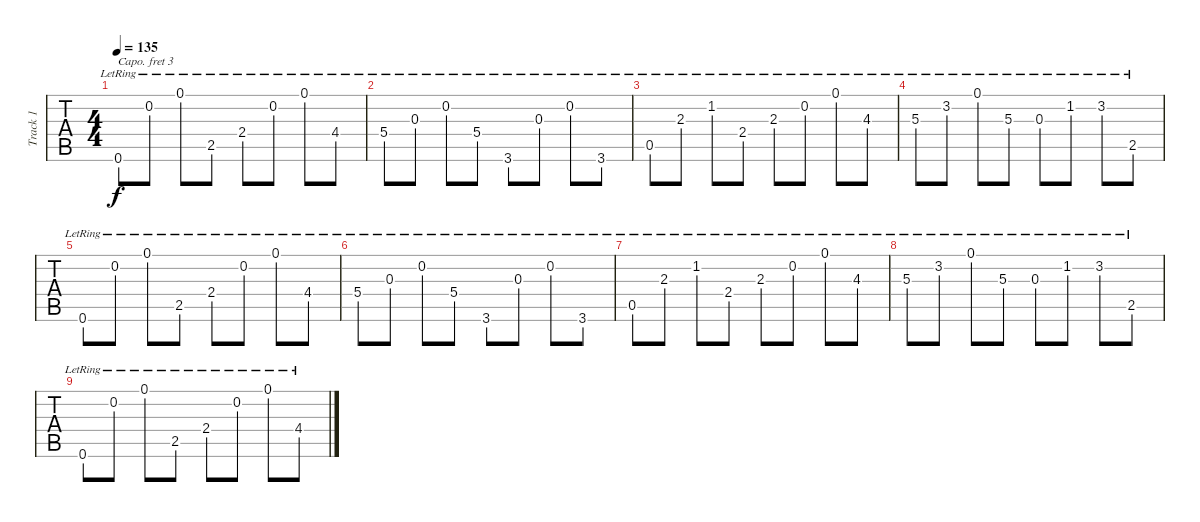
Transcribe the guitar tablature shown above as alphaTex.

\track ("Track 1" "Track 1") {instrument acousticguitarsteel}
\staff {tabs}
\capo 3
\tuning (E4 B3 G3 D3 A2 E2) {hide}
\ts (4 4)
\tempo 135
\clef g2
\ks c
0.6{lr}.8{dy f} 0.2{lr}.8 0.1{lr}.8 2.5{lr}.8 2.4{lr}.8 0.2{lr}.8 0.1{lr}.8 4.4{lr}.8 |
5.4{lr}.8 0.3{lr}.8 0.2{lr}.8 5.4{lr}.8 3.6{lr}.8 0.3{lr}.8 0.2{lr}.8 3.6{lr}.8 |
0.5{lr}.8 2.3{lr}.8 1.2{lr}.8 2.4{lr}.8 2.3{lr}.8 0.2{lr}.8 0.1{lr}.8 4.3{lr}.8 |
5.3{lr}.8 3.2{lr}.8 0.1{lr}.8 5.3{lr}.8 0.3{lr}.8 1.2{lr}.8 3.2{lr}.8 2.5{lr}.8 |
0.6{lr}.8 0.2{lr}.8 0.1{lr}.8 2.5{lr}.8 2.4{lr}.8 0.2{lr}.8 0.1{lr}.8 4.4{lr}.8 |
5.4{lr}.8 0.3{lr}.8 0.2{lr}.8 5.4{lr}.8 3.6{lr}.8 0.3{lr}.8 0.2{lr}.8 3.6{lr}.8 |
0.5{lr}.8 2.3{lr}.8 1.2{lr}.8 2.4{lr}.8 2.3{lr}.8 0.2{lr}.8 0.1{lr}.8 4.3{lr}.8 |
5.3{lr}.8 3.2{lr}.8 0.1{lr}.8 5.3{lr}.8 0.3{lr}.8 1.2{lr}.8 3.2{lr}.8 2.5{lr}.8 |
0.6{lr}.8 0.2{lr}.8 0.1{lr}.8 2.5{lr}.8 2.4{lr}.8 0.2{lr}.8 0.1{lr}.8 4.4{lr}.8
